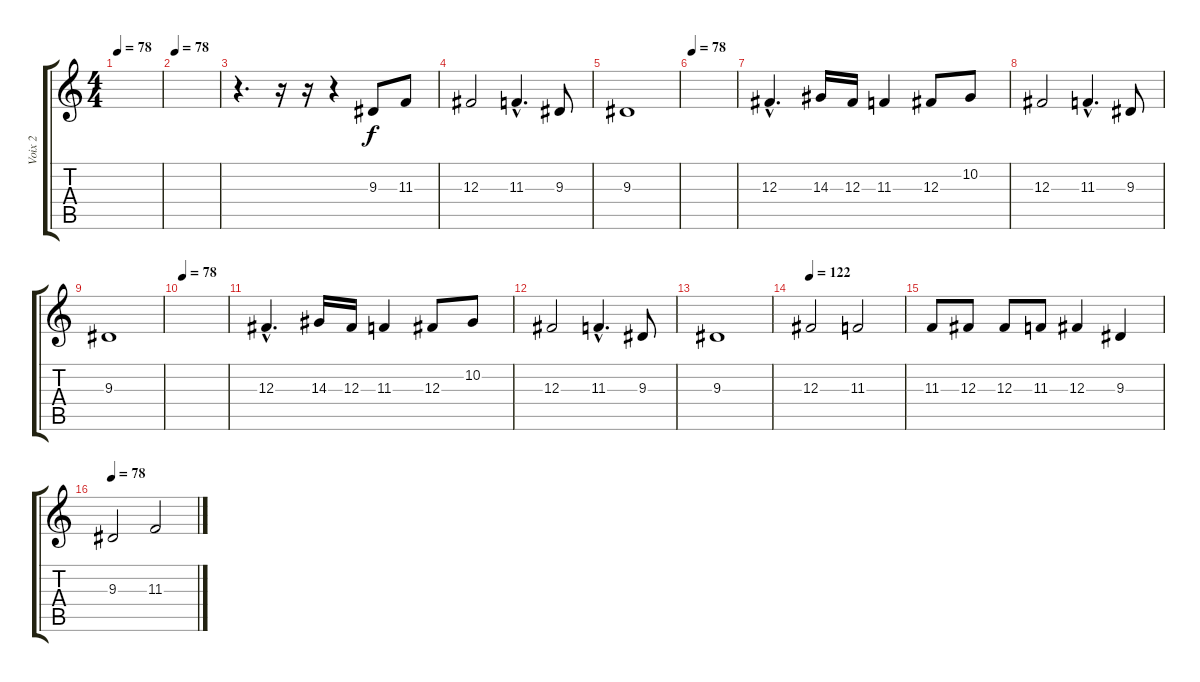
\track ("Voix 2" "Voix 2") {instrument choiraahs}
\staff {score tabs}
\tuning (Eb4 Bb3 Gb3 Db3 Ab2 Eb2) {hide}
\ts (4 4)
\tempo 78
\clef g2
\ks c
|
\tempo 78
|
r.4{d} r.16 r.16 r.4 9.3.8 11.3.8 |
12.3.2 11.3{hac}.4{d} 9.3.8 |
9.3.1 |
\tempo 78
|
12.3{hac}.4{d} 14.3.16 12.3.16 11.3.4 12.3.8 10.2.8 |
12.3.2 11.3{hac}.4{d} 9.3.8 |
9.3.1 |
\tempo 78
|
12.3{hac}.4{d} 14.3.16 12.3.16 11.3.4 12.3.8 10.2.8 |
12.3.2 11.3{hac}.4{d} 9.3.8 |
9.3.1 |
\tempo 122
12.3.2 11.3.2 |
11.3.8 12.3.8 12.3.8 11.3.8 12.3.4 9.3.4 |
\tempo 78
9.3.2 11.3.2
